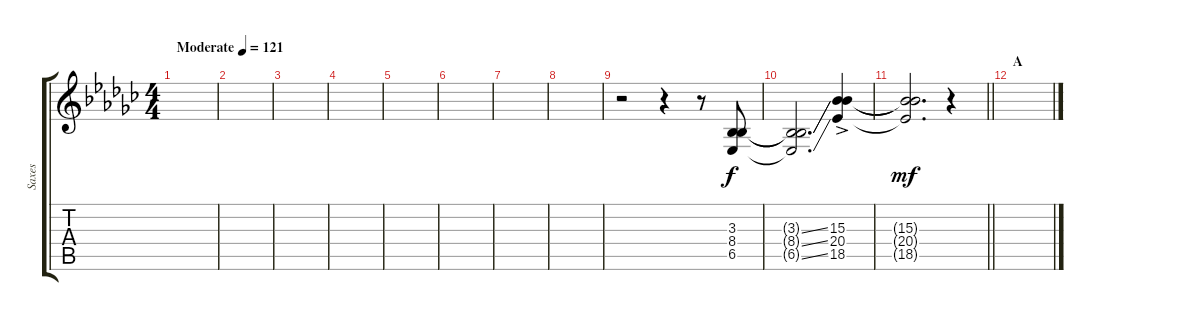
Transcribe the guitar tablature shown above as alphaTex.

\track ("Saxes" "Saxes") {instrument tenorsax}
\staff {score tabs}
\tuning (E4 B3 G3 D3 A2 E2) {hide}
\ts (4 4)
\tempo (121 "Moderate")
\clef g2
\ks ebminor
|
|
|
|
|
|
|
|
r.2 r.4 r.8 (3.3 8.4 6.5).8 |
(3.3{ss t} 8.4{ss t} 6.5{ss t}).2{d} (15.3{ac} 20.4{ac} 18.5{ac}).4{dy f} |
\barLineRight lightlight
(15.3{t} 20.4{t} 18.5{t}).2{d dy mf} r.4 |
\section ("" "A")
